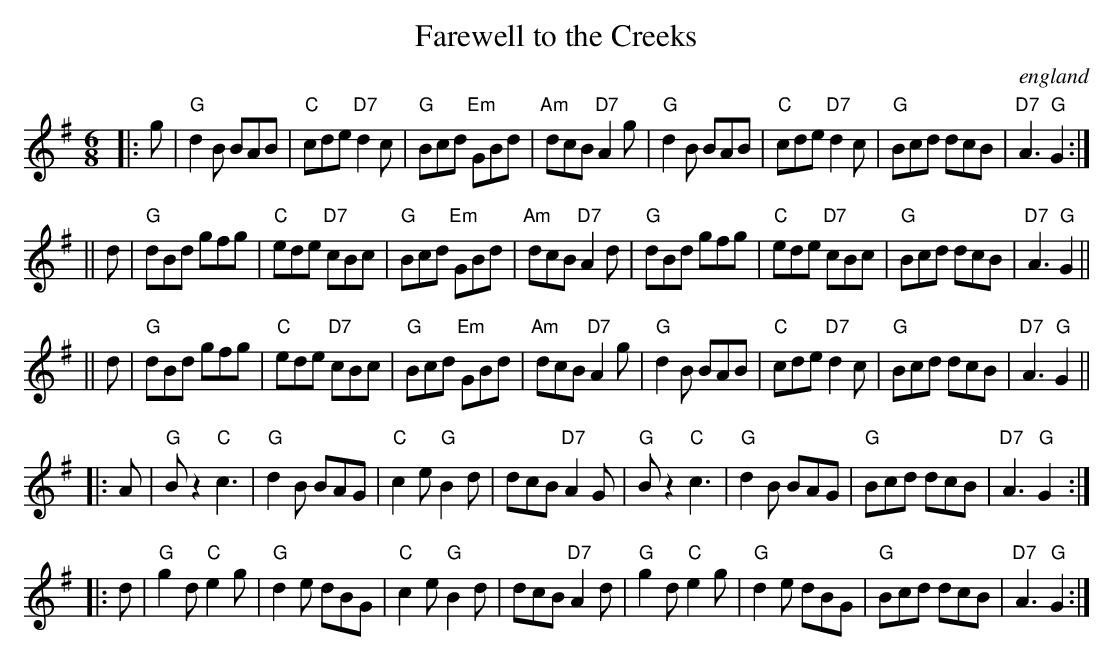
X:1
T: Farewell to the Creeks
O:england
M: 6/8
L: 1/8
K: G
|: g | "G"d2B BAB | "C"cde "D7"d2c | "G"Bcd "Em"GBd | "Am"dcB "D7"A2g \
| "G"d2B BAB | "C"cde "D7"d2c | "G"Bcd     dcB | "D7"A3   "G"G2 :|
|| d | "G"dBd gfg | "C"ede "D7"cBc | "G"Bcd "Em"GBd | "Am"dcB "D7"A2d \
| "G"dBd gfg | "C"ede "D7"cBc | "G"Bcd     dcB | "D7"A3   "G"G2 ||
|| d | "G"dBd gfg | "C"ede "D7"cBc | "G"Bcd "Em"GBd | "Am"dcB "D7"A2g \
| "G"d2B BAB | "C"cde "D7"d2c | "G"Bcd     dcB | "D7"A3   "G"G2 ||
|: A | "G"Bz2 "C"c3  | "G"d2B  BAG | "C"c2e  "G"B2d |     dcB "D7"A2G \
| "G"Bz2 "C"c3  | "G"d2B  BAG | "G"Bcd     dcB | "D7"A3   "G"G2 :|
|: d | "G"g2d "C"e2g | "G"d2e  dBG | "C"c2e  "G"B2d |     dcB "D7"A2d \
| "G"g2d "C"e2g | "G"d2e  dBG | "G"Bcd     dcB | "D7"A3   "G"G2 :|
